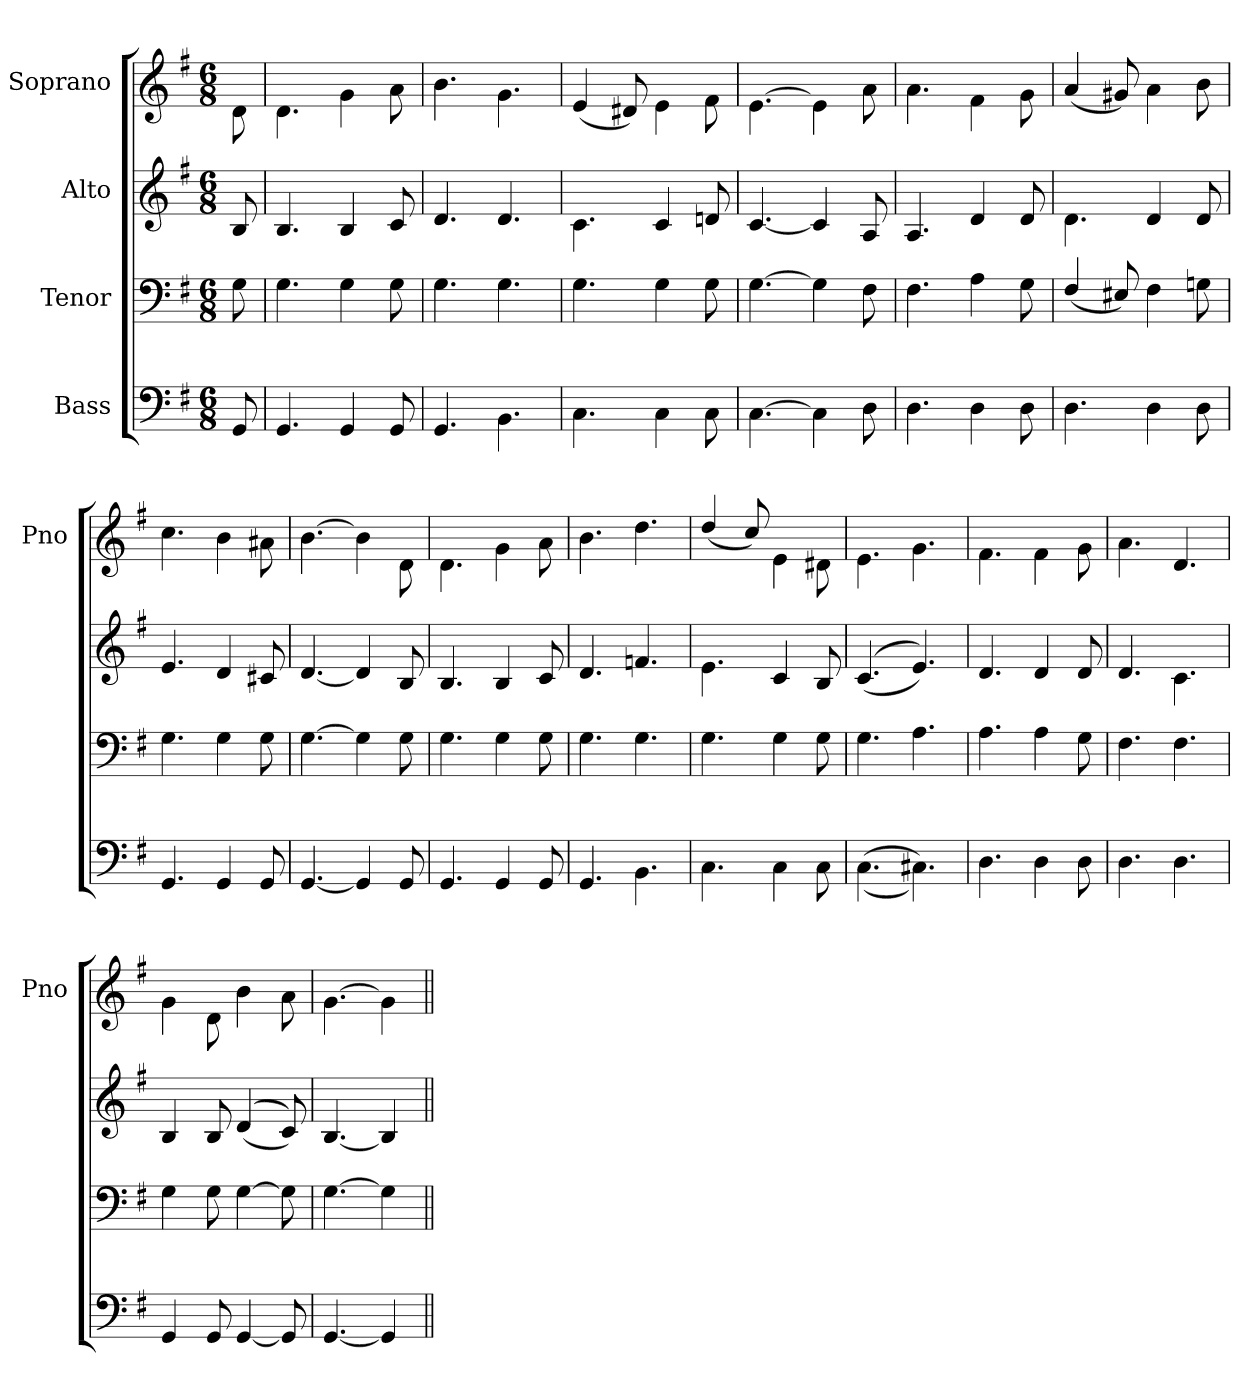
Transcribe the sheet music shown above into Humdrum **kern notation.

**kern	**kern	**kern	**kern
*part4	*part3	*part2	*part1
*staff4	*staff3	*staff2	*staff1
*I"Bass	*I"Tenor	*I"Alto	*I"Soprano
*	*	*	*I'Pno
*clefF4	*clefF4	*clefG2	*clefG2
*k[f#]	*k[f#]	*k[f#]	*k[f#]
*G:	*G:	*G:	*G:
*M6/8	*M6/8	*M6/8	*M6/8
=	=	=	=
8GG/	8G\	8B/	8d\
=	=	=	=
4.GG/	4.G\	4.B/	4.d\
4GG/	4G\	4B/	4g\
8GG/	8G\	8c/	8a\
=	=	=	=
4.GG/	4.G\	4.d/	4.b\
4.BB\	4.G\	4.d/	4.g\
=	=	=	=
4.C\	4.G\	4.c\	(>4e/
.	.	.	8d#X/)
4C\	4G\	4c/	4e\
8C\	8G\	8dn/	8f#\
=	=	=	=
[4.C\	[4.G\	[4.c/	[4.e\
4C\]	4G\]	4c/]	4e\]
8D\	8F#\	8A/	8a\
=	=	=	=
4.D\	4.F#\	4.A/	4.a\
4D\	4A\	4d/	4f#\
8D\	8G\	8d/	8g\
=	=	=	=
4.D\	(>4F#/	4.d\	(>4a/
.	8E#X/)	.	8g#X/)
4D\	4F#\	4d/	4a\
8D\	8Gn\	8d/	8b\
=	=	=	=
4.GG/	4.G\	4.e/	4.cc\
4GG/	4G\	4d/	4b\
8GG/	8G\	8c#X/	8a#X\
=	=	=	=
[4.GG/	[4.G\	[4.d/	[4.b\
4GG/]	4G\]	4d/]	4b\]
8GG/	8G\	8B/	8d\
=	=	=	=
4.GG/	4.G\	4.B/	4.d\
4GG/	4G\	4B/	4g\
8GG/	8G\	8c/	8a\
=	=	=	=
4.GG/	4.G\	4.d/	4.b\
4.BB\	4.G\	4.fn/	4.dd\
=	=	=	=
4.C\	4.G\	4.e\	(>4dd/
.	.	.	8cc/)
4C\	4G\	4c/	4e\
8C\	8G\	8B/	8d#X\
=	=	=	=
(>(<4.C\	4.G\	(>(<4.c/	4.e\
4.C#X\))	4.A\	4.e/))	4.g\
=	=	=	=
4.D\	4.A\	4.d/	4.f#\
4D\	4A\	4d/	4f#\
8D\	8G\	8d/	8g\
=	=	=	=
4.D\	4.F#\	4.d/	4.a\
4.D\	4.F#\	4.c\	4.d/
=	=	=	=
4GG/	4G\	4B/	4g\
8GG/	8G\	8B/	8d\
[4GG/	[4G\	(>(<4d/	4b\
8GG/]	8G\]	8c/))	8a\
=	=	=	=
[4.GG/	[4.G\	[4.B/	[4.g\
4GG/]	4G\]	4B/]	4g\]
=||	=||	=||	=||
*-	*-	*-	*-
